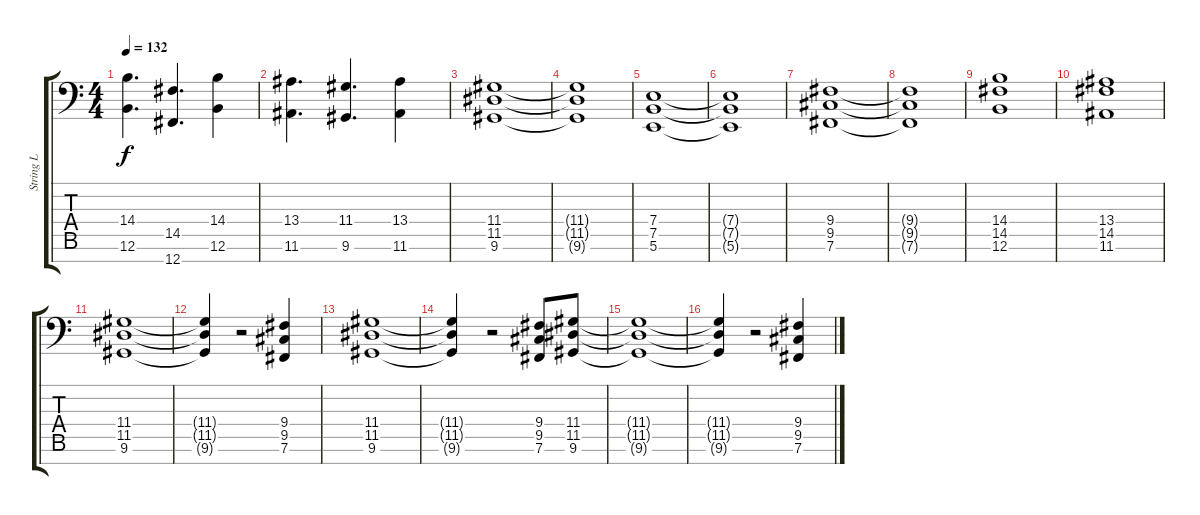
\track ("String L" "String L") {instrument synthstrings2}
\staff {score tabs}
\tuning (B3 Gb3 D3 A2 E2 B1 Gb1) {hide}
\ts (4 4)
\tempo 132
\clef f4
\ks c
(14.4 12.6).4{d dy f} (14.5 12.7).4{d} (14.4 12.6).4 |
(13.4 11.6).4{d} (11.4 9.6).4{d} (13.4 11.6).4 |
(11.4 11.5 9.6).1 |
(11.4{t} 11.5{t} 9.6{t}).1 |
(7.4 7.5 5.6).1 |
(7.4{t} 7.5{t} 5.6{t}).1 |
(9.4 9.5 7.6).1 |
(9.4{t} 9.5{t} 7.6{t}).1 |
(14.4 14.5 12.6).1 |
(13.4 14.5 11.6).1 |
(11.4 11.5 9.6).1 |
(11.4{t} 11.5{t} 9.6{t}).4 r.2 (9.4 9.5 7.6).4 |
(11.4 11.5 9.6).1 |
(11.4{t} 11.5{t} 9.6{t}).4 r.2 (9.4 9.5 7.6).8 (11.4 11.5 9.6).8 |
(11.4{t} 11.5{t} 9.6{t}).1 |
(11.4{t} 11.5{t} 9.6{t}).4 r.2 (9.4 9.5 7.6).4
